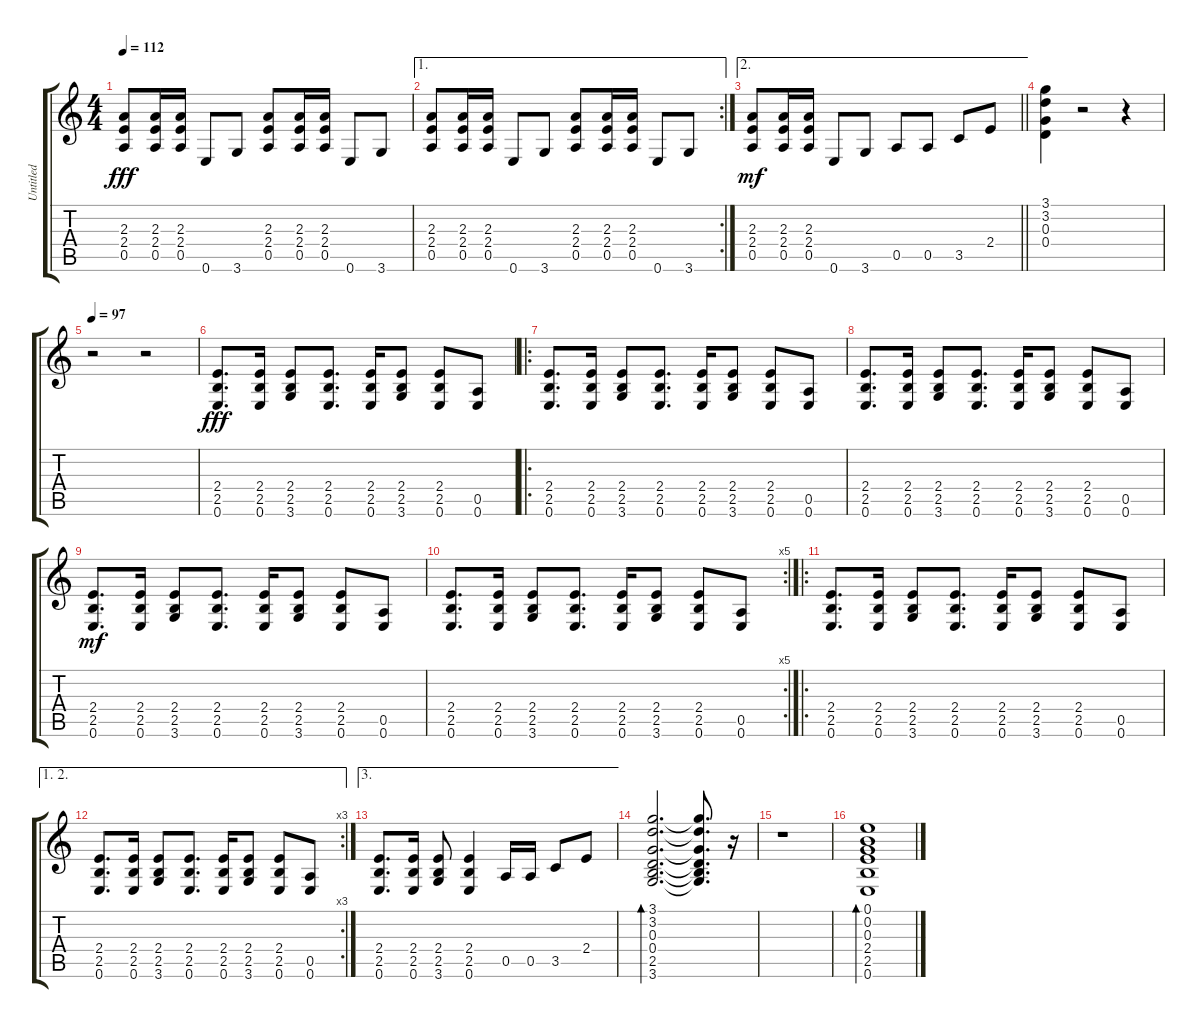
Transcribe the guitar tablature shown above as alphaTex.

\track ("Untitled" "Untitled") {instrument acousticguitarnylon}
\staff {score tabs}
\tuning (E4 B3 G3 D3 A2 E2) {hide}
\ts (4 4)
\tempo 112
\clef g2
\ks c
(2.3 2.4 0.5).8{dy fff} (2.3 2.4 0.5).16 (2.3 2.4 0.5).16 0.6.8 3.6.8 (2.3 2.4 0.5).8 (2.3 2.4 0.5).16 (2.3 2.4 0.5).16 0.6.8 3.6.8 |
\ae 1
\rc 2
(2.3 2.4 0.5).8 (2.3 2.4 0.5).16 (2.3 2.4 0.5).16 0.6.8 3.6.8 (2.3 2.4 0.5).8 (2.3 2.4 0.5).16 (2.3 2.4 0.5).16 0.6.8 3.6.8 |
\ae 2
\barLineRight lightlight
(2.3 2.4 0.5).8{dy mf} (2.3 2.4 0.5).16 (2.3 2.4 0.5).16 0.6.8 3.6.8 0.5.8 0.5.8 3.5.8 2.4.8 |
(3.1 3.2 0.3 0.4).4 r.2 r.4 |
\tempo 97
r.2 r.2 |
(2.4 2.5 0.6).8{d dy fff} (2.4 2.5 0.6).16 (2.4 2.5 3.6).8 (2.4 2.5 0.6).8{d} (2.4 2.5 0.6).16 (2.4 2.5 3.6).8 (2.4 2.5 0.6).8 (0.5 0.6).8 |
\ro
(2.4 2.5 0.6).8{d} (2.4 2.5 0.6).16 (2.4 2.5 3.6).8 (2.4 2.5 0.6).8{d} (2.4 2.5 0.6).16 (2.4 2.5 3.6).8 (2.4 2.5 0.6).8 (0.5 0.6).8 |
(2.4 2.5 0.6).8{d} (2.4 2.5 0.6).16 (2.4 2.5 3.6).8 (2.4 2.5 0.6).8{d} (2.4 2.5 0.6).16 (2.4 2.5 3.6).8 (2.4 2.5 0.6).8 (0.5 0.6).8 |
(2.4 2.5 0.6).8{d dy mf} (2.4 2.5 0.6).16 (2.4 2.5 3.6).8 (2.4 2.5 0.6).8{d} (2.4 2.5 0.6).16 (2.4 2.5 3.6).8 (2.4 2.5 0.6).8 (0.5 0.6).8 |
\rc 5
(2.4 2.5 0.6).8{d} (2.4 2.5 0.6).16 (2.4 2.5 3.6).8 (2.4 2.5 0.6).8{d} (2.4 2.5 0.6).16 (2.4 2.5 3.6).8 (2.4 2.5 0.6).8 (0.5 0.6).8 |
\ro
(2.4 2.5 0.6).8{d} (2.4 2.5 0.6).16 (2.4 2.5 3.6).8 (2.4 2.5 0.6).8{d} (2.4 2.5 0.6).16 (2.4 2.5 3.6).8 (2.4 2.5 0.6).8 (0.5 0.6).8 |
\ae (1 2)
\rc 3
(2.4 2.5 0.6).8{d} (2.4 2.5 0.6).16 (2.4 2.5 3.6).8 (2.4 2.5 0.6).8{d} (2.4 2.5 0.6).16 (2.4 2.5 3.6).8 (2.4 2.5 0.6).8 (0.5 0.6).8 |
\ae 3
(2.4 2.5 0.6).8{d} (2.4 2.5 0.6).16 (2.4 2.5 3.6).8 (2.4 2.5 0.6).4 0.5.16 0.5.16 3.5.8 2.4.8 |
(3.1 3.2 0.3 0.4 2.5 3.6).2{d bd 30} (3.1{t} 3.2{t} 0.3{t} 0.4{t} 2.5{t} 3.6{t}).8{d} r.16 |
r.1 |
(0.1 0.2 0.3 2.4 2.5 0.6).1{bd 30}
